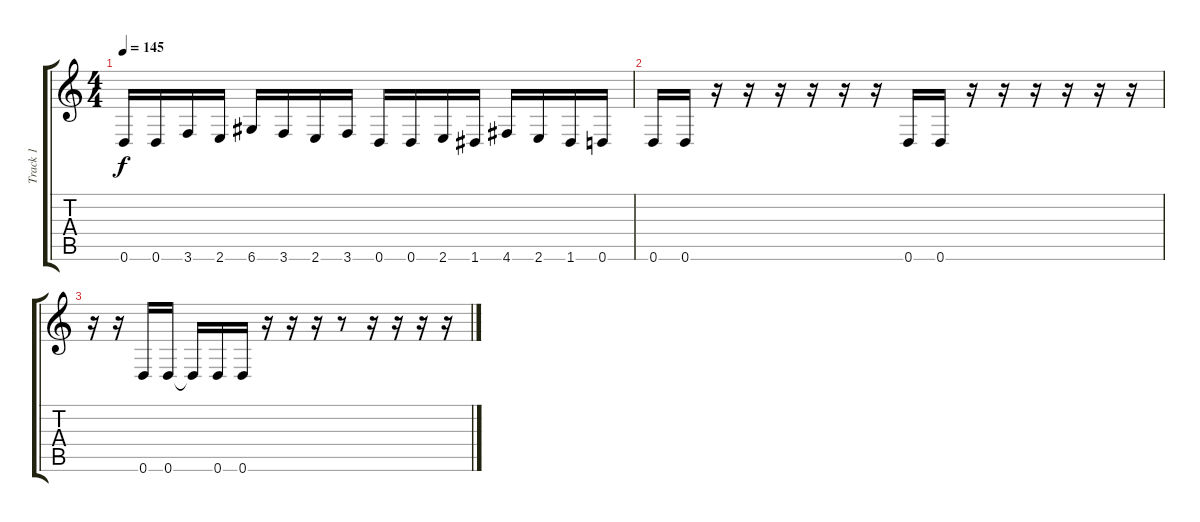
\track ("Track 1" "Track 1") {instrument distortionguitar}
\staff {score tabs}
\tuning (E4 B3 G3 D3 A2 D2) {hide}
\ts (4 4)
\tempo 145
\clef g2
\ks c
0.6.16{dy f} 0.6.16 3.6.16 2.6.16 6.6.16 3.6.16 2.6.16 3.6.16 0.6.16 0.6.16 2.6.16 1.6.16 4.6.16 2.6.16 1.6.16 0.6.16 |
0.6.16 0.6.16 r.16 r.16 r.16 r.16 r.16 r.16 0.6.16 0.6.16 r.16 r.16 r.16 r.16 r.16 r.16 |
r.16 r.16 0.6.16 0.6.16 0.6{t}.16 0.6.16 0.6.16 r.16 r.16 r.16 r.8 r.16 r.16 r.16 r.16
